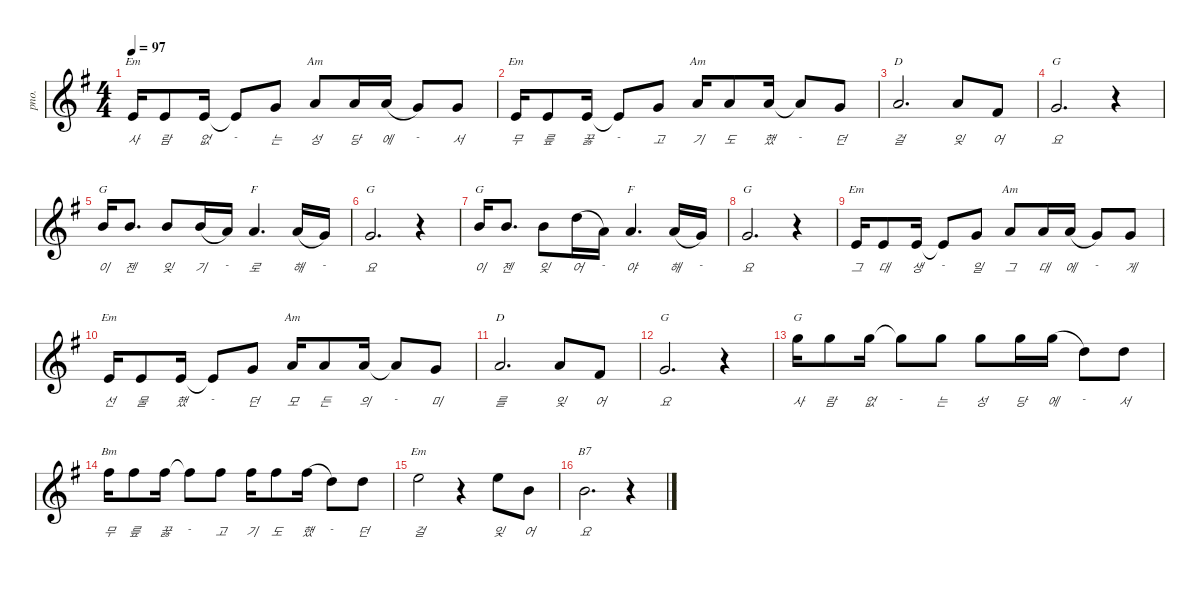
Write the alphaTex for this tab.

\defaultSystemsLayout 4
\hideDynamics
\bracketExtendMode nobrackets
\track ("Acoustic Piano" "pno.") {defaultSystemsLayout 4 instrument acousticgrandpiano}
\staff {score}
\tuning (E4 B3 G3 D3 A2 E2)
\chord ("G" 7 x x x x x) {firstfret 7 showdiagram false showfingering false}
\chord ("D" 5 x x x x x) {showdiagram false showfingering false}
\chord ("G" 3 x x x x x) {showdiagram false showfingering false}
\chord ("Am" 5 x x x x x) {showdiagram false showfingering false}
\chord ("F" 5 x x x x x) {showdiagram false showfingering false}
\chord ("Em" 0 x x x x x) {showdiagram false showfingering false}
\chord ("G" 15 x x x x x) {firstfret 15 showdiagram false showfingering false}
\chord ("Bm" 14 x x x x x) {firstfret 14 showdiagram false showfingering false}
\chord ("Em" 12 x x x x x) {firstfret 12 showdiagram false showfingering false}
\chord ("B7" 7 x x x x x) {firstfret 7 showdiagram false showfingering false}
\ts (4 4)
\tempo 97
\clef g2
\ks g
0.1{acc forcenatural}.16{ch "Em" lyrics (0 "사") lyrics (1 "") lyrics (2 "") lyrics (3 "") lyrics (4 "") dy mf beam Up} 0.1{acc forcenatural}.8{lyrics (0 "람") lyrics (1 "") lyrics (2 "") lyrics (3 "") lyrics (4 "") beam Up} 0.1{acc forcenatural}.16{lyrics (0 "없") lyrics (1 "") lyrics (2 "") lyrics (3 "") lyrics (4 "") beam Up} 0.1{t acc forcenatural}.8{lyrics (0 "-") lyrics (1 "") lyrics (2 "") lyrics (3 "") lyrics (4 "") beam Up} 3.1{acc forcenatural}.8{lyrics (0 "는") lyrics (1 "") lyrics (2 "") lyrics (3 "") lyrics (4 "") beam Up} 5.1{acc forcenatural}.8{ch "Am" lyrics (0 "성") lyrics (1 "") lyrics (2 "") lyrics (3 "") lyrics (4 "") beam Up} 5.1{acc forcenatural}.16{lyrics (0 "당") lyrics (1 "") lyrics (2 "") lyrics (3 "") lyrics (4 "") beam Up} 5.1{acc forcenatural}.16{lyrics (0 "에") lyrics (1 "") lyrics (2 "") lyrics (3 "") lyrics (4 "") legatoorigin beam Up} 3.1{acc forcenatural}.8{lyrics (0 "-") lyrics (1 "") lyrics (2 "") lyrics (3 "") lyrics (4 "") beam Up} 3.1{acc forcenatural}.8{lyrics (0 "서") lyrics (1 "") lyrics (2 "") lyrics (3 "") lyrics (4 "") beam Up} |
0.1{acc forcenatural}.16{ch "Em" lyrics (0 "무") lyrics (1 "") lyrics (2 "") lyrics (3 "") lyrics (4 "") beam Up} 0.1{acc forcenatural}.8{lyrics (0 "릎") lyrics (1 "") lyrics (2 "") lyrics (3 "") lyrics (4 "") beam Up} 0.1{acc forcenatural}.16{lyrics (0 "꿇") lyrics (1 "") lyrics (2 "") lyrics (3 "") lyrics (4 "") beam Up} 0.1{t acc forcenatural}.8{lyrics (0 "-") lyrics (1 "") lyrics (2 "") lyrics (3 "") lyrics (4 "") beam Up} 3.1{acc forcenatural}.8{lyrics (0 "고") lyrics (1 "") lyrics (2 "") lyrics (3 "") lyrics (4 "") beam Up} 5.1{acc forcenatural}.16{ch "Am" lyrics (0 "기") lyrics (1 "") lyrics (2 "") lyrics (3 "") lyrics (4 "") beam Up} 5.1{acc forcenatural}.8{lyrics (0 "도") lyrics (1 "") lyrics (2 "") lyrics (3 "") lyrics (4 "") beam Up} 5.1{acc forcenatural}.16{lyrics (0 "했") lyrics (1 "") lyrics (2 "") lyrics (3 "") lyrics (4 "") beam Up} 5.1{t acc forcenatural}.8{lyrics (0 "-") lyrics (1 "") lyrics (2 "") lyrics (3 "") lyrics (4 "") beam Up} 3.1{acc forcenatural}.8{lyrics (0 "던") lyrics (1 "") lyrics (2 "") lyrics (3 "") lyrics (4 "") beam Up} |
5.1{acc forcenatural}.2{d ch "D" lyrics (0 "걸") lyrics (1 "") lyrics (2 "") lyrics (3 "") lyrics (4 "") beam Up} 5.1{acc forcenatural}.8{lyrics (0 "잊") lyrics (1 "") lyrics (2 "") lyrics (3 "") lyrics (4 "") beam Up} 2.1{acc #}.8{lyrics (0 "어") lyrics (1 "") lyrics (2 "") lyrics (3 "") lyrics (4 "") beam Up} |
3.1{acc forcenatural}.2{d ch "G" lyrics (0 "요") lyrics (1 "") lyrics (2 "") lyrics (3 "") lyrics (4 "") beam Up} r.4{beam Down} |
7.1{acc forcenatural}.16{ch "G" lyrics (0 "이") lyrics (1 "") lyrics (2 "") lyrics (3 "") lyrics (4 "") beam Up} 7.1{acc forcenatural}.8{d lyrics (0 "젠") lyrics (1 "") lyrics (2 "") lyrics (3 "") lyrics (4 "") beam Up} 7.1{acc forcenatural}.8{lyrics (0 "잊") lyrics (1 "") lyrics (2 "") lyrics (3 "") lyrics (4 "") beam Up} 7.1{acc forcenatural}.16{lyrics (0 "기") lyrics (1 "") lyrics (2 "") lyrics (3 "") lyrics (4 "") legatoorigin beam Up} 5.1{acc forcenatural}.16{lyrics (0 "-") lyrics (1 "") lyrics (2 "") lyrics (3 "") lyrics (4 "") beam Up} 5.1{acc forcenatural}.4{d ch "F" lyrics (0 "로") lyrics (1 "") lyrics (2 "") lyrics (3 "") lyrics (4 "") beam Up} 5.1{acc forcenatural}.16{lyrics (0 "해") lyrics (1 "") lyrics (2 "") lyrics (3 "") lyrics (4 "") legatoorigin beam Up} 3.1{acc forcenatural}.16{lyrics (0 "-") lyrics (1 "") lyrics (2 "") lyrics (3 "") lyrics (4 "") beam Up} |
3.1{acc forcenatural}.2{d ch "G" lyrics (0 "요") lyrics (1 "") lyrics (2 "") lyrics (3 "") lyrics (4 "") beam Up} r.4{beam Down} |
7.1{acc forcenatural}.16{ch "G" lyrics (0 "이") lyrics (1 "") lyrics (2 "") lyrics (3 "") lyrics (4 "") beam Up} 7.1{acc forcenatural}.8{d lyrics (0 "젠") lyrics (1 "") lyrics (2 "") lyrics (3 "") lyrics (4 "") beam Up} 7.1{acc forcenatural}.8{lyrics (0 "잊") lyrics (1 "") lyrics (2 "") lyrics (3 "") lyrics (4 "") beam Down} 10.1{acc forcenatural}.16{lyrics (0 "어") lyrics (1 "") lyrics (2 "") lyrics (3 "") lyrics (4 "") legatoorigin beam Down} 5.1{acc forcenatural}.16{lyrics (0 "-") lyrics (1 "") lyrics (2 "") lyrics (3 "") lyrics (4 "") beam Down} 5.1{acc forcenatural}.4{d ch "F" lyrics (0 "야") lyrics (1 "") lyrics (2 "") lyrics (3 "") lyrics (4 "") beam Up} 5.1{acc forcenatural}.16{lyrics (0 "해") lyrics (1 "") lyrics (2 "") lyrics (3 "") lyrics (4 "") legatoorigin beam Up} 3.1{acc forcenatural}.16{lyrics (0 "-") lyrics (1 "") lyrics (2 "") lyrics (3 "") lyrics (4 "") beam Up} |
3.1{acc forcenatural}.2{d ch "G" lyrics (0 "요") lyrics (1 "") lyrics (2 "") lyrics (3 "") lyrics (4 "") beam Up} r.4{beam Down} |
0.1{acc forcenatural}.16{ch "Em" lyrics (0 "그") lyrics (1 "") lyrics (2 "") lyrics (3 "") lyrics (4 "") beam Up} 0.1{acc forcenatural}.8{lyrics (0 "대") lyrics (1 "") lyrics (2 "") lyrics (3 "") lyrics (4 "") beam Up} 0.1{acc forcenatural}.16{lyrics (0 "생") lyrics (1 "") lyrics (2 "") lyrics (3 "") lyrics (4 "") beam Up} 0.1{t acc forcenatural}.8{lyrics (0 "-") lyrics (1 "") lyrics (2 "") lyrics (3 "") lyrics (4 "") beam Up} 3.1{acc forcenatural}.8{lyrics (0 "일") lyrics (1 "") lyrics (2 "") lyrics (3 "") lyrics (4 "") beam Up} 5.1{acc forcenatural}.8{ch "Am" lyrics (0 "그") lyrics (1 "") lyrics (2 "") lyrics (3 "") lyrics (4 "") beam Up} 5.1{acc forcenatural}.16{lyrics (0 "대") lyrics (1 "") lyrics (2 "") lyrics (3 "") lyrics (4 "") beam Up} 5.1{acc forcenatural}.16{lyrics (0 "에") lyrics (1 "") lyrics (2 "") lyrics (3 "") lyrics (4 "") legatoorigin beam Up} 3.1{acc forcenatural}.8{lyrics (0 "-") lyrics (1 "") lyrics (2 "") lyrics (3 "") lyrics (4 "") beam Up} 3.1{acc forcenatural}.8{lyrics (0 "게") lyrics (1 "") lyrics (2 "") lyrics (3 "") lyrics (4 "") beam Up} |
0.1{acc forcenatural}.16{ch "Em" lyrics (0 "선") lyrics (1 "") lyrics (2 "") lyrics (3 "") lyrics (4 "") beam Up} 0.1{acc forcenatural}.8{lyrics (0 "물") lyrics (1 "") lyrics (2 "") lyrics (3 "") lyrics (4 "") beam Up} 0.1{acc forcenatural}.16{lyrics (0 "했") lyrics (1 "") lyrics (2 "") lyrics (3 "") lyrics (4 "") beam Up} 0.1{t acc forcenatural}.8{lyrics (0 "-") lyrics (1 "") lyrics (2 "") lyrics (3 "") lyrics (4 "") beam Up} 3.1{acc forcenatural}.8{lyrics (0 "던") lyrics (1 "") lyrics (2 "") lyrics (3 "") lyrics (4 "") beam Up} 5.1{acc forcenatural}.16{ch "Am" lyrics (0 "모") lyrics (1 "") lyrics (2 "") lyrics (3 "") lyrics (4 "") beam Up} 5.1{acc forcenatural}.8{lyrics (0 "든") lyrics (1 "") lyrics (2 "") lyrics (3 "") lyrics (4 "") beam Up} 5.1{acc forcenatural}.16{lyrics (0 "의") lyrics (1 "") lyrics (2 "") lyrics (3 "") lyrics (4 "") beam Up} 5.1{t acc forcenatural}.8{lyrics (0 "-") lyrics (1 "") lyrics (2 "") lyrics (3 "") lyrics (4 "") beam Up} 3.1{acc forcenatural}.8{lyrics (0 "미") lyrics (1 "") lyrics (2 "") lyrics (3 "") lyrics (4 "") beam Up} |
5.1{acc forcenatural}.2{d ch "D" lyrics (0 "를") lyrics (1 "") lyrics (2 "") lyrics (3 "") lyrics (4 "") beam Up} 5.1{acc forcenatural}.8{lyrics (0 "잊") lyrics (1 "") lyrics (2 "") lyrics (3 "") lyrics (4 "") beam Up} 2.1{acc #}.8{lyrics (0 "어") lyrics (1 "") lyrics (2 "") lyrics (3 "") lyrics (4 "") beam Up} |
3.1{acc forcenatural}.2{d ch "G" lyrics (0 "요") lyrics (1 "") lyrics (2 "") lyrics (3 "") lyrics (4 "") beam Up} r.4{beam Down} |
15.1{acc forcenatural}.16{ch "G" lyrics (0 "사") lyrics (1 "") lyrics (2 "") lyrics (3 "") lyrics (4 "") beam Down} 15.1{acc forcenatural}.8{lyrics (0 "람") lyrics (1 "") lyrics (2 "") lyrics (3 "") lyrics (4 "") beam Down} 15.1{acc forcenatural}.16{lyrics (0 "없") lyrics (1 "") lyrics (2 "") lyrics (3 "") lyrics (4 "") beam Down} 15.1{t acc forcenatural}.8{lyrics (0 "-") lyrics (1 "") lyrics (2 "") lyrics (3 "") lyrics (4 "") beam Down} 15.1{acc forcenatural}.8{lyrics (0 "는") lyrics (1 "") lyrics (2 "") lyrics (3 "") lyrics (4 "") beam Down} 15.1{acc forcenatural}.8{lyrics (0 "성") lyrics (1 "") lyrics (2 "") lyrics (3 "") lyrics (4 "") beam Down} 15.1{acc forcenatural}.16{lyrics (0 "당") lyrics (1 "") lyrics (2 "") lyrics (3 "") lyrics (4 "") beam Down} 15.1{acc forcenatural}.16{lyrics (0 "에") lyrics (1 "") lyrics (2 "") lyrics (3 "") lyrics (4 "") legatoorigin beam Down} 10.1{acc forcenatural}.8{lyrics (0 "-") lyrics (1 "") lyrics (2 "") lyrics (3 "") lyrics (4 "") beam Down} 10.1{acc forcenatural}.8{lyrics (0 "서") lyrics (1 "") lyrics (2 "") lyrics (3 "") lyrics (4 "") beam Down} |
14.1{acc #}.16{ch "Bm" lyrics (0 "무") lyrics (1 "") lyrics (2 "") lyrics (3 "") lyrics (4 "") beam Down} 14.1{acc #}.8{lyrics (0 "릎") lyrics (1 "") lyrics (2 "") lyrics (3 "") lyrics (4 "") beam Down} 14.1{acc #}.16{lyrics (0 "꿇") lyrics (1 "") lyrics (2 "") lyrics (3 "") lyrics (4 "") beam Down} 14.1{t acc #}.8{lyrics (0 "-") lyrics (1 "") lyrics (2 "") lyrics (3 "") lyrics (4 "") beam Down} 14.1{acc #}.8{lyrics (0 "고") lyrics (1 "") lyrics (2 "") lyrics (3 "") lyrics (4 "") beam Down} 14.1{acc #}.16{lyrics (0 "기") lyrics (1 "") lyrics (2 "") lyrics (3 "") lyrics (4 "") beam Down} 14.1{acc #}.8{lyrics (0 "도") lyrics (1 "") lyrics (2 "") lyrics (3 "") lyrics (4 "") beam Down} 14.1{acc #}.16{lyrics (0 "했") lyrics (1 "") lyrics (2 "") lyrics (3 "") lyrics (4 "") legatoorigin beam Down} 10.1{acc forcenatural}.8{lyrics (0 "-") lyrics (1 "") lyrics (2 "") lyrics (3 "") lyrics (4 "") beam Down} 10.1{acc forcenatural}.8{lyrics (0 "던") lyrics (1 "") lyrics (2 "") lyrics (3 "") lyrics (4 "") beam Down} |
12.1{acc forcenatural}.2{ch "Em" lyrics (0 "걸") lyrics (1 "") lyrics (2 "") lyrics (3 "") lyrics (4 "") beam Down} r.4{beam Down} 12.1{acc forcenatural}.8{lyrics (0 "잊") lyrics (1 "") lyrics (2 "") lyrics (3 "") lyrics (4 "") beam Down} 7.1{acc forcenatural}.8{lyrics (0 "어") lyrics (1 "") lyrics (2 "") lyrics (3 "") lyrics (4 "") beam Down} |
7.1{acc forcenatural}.2{d ch "B7" lyrics (0 "요") lyrics (1 "") lyrics (2 "") lyrics (3 "") lyrics (4 "") beam Down} r.4{beam Down}
